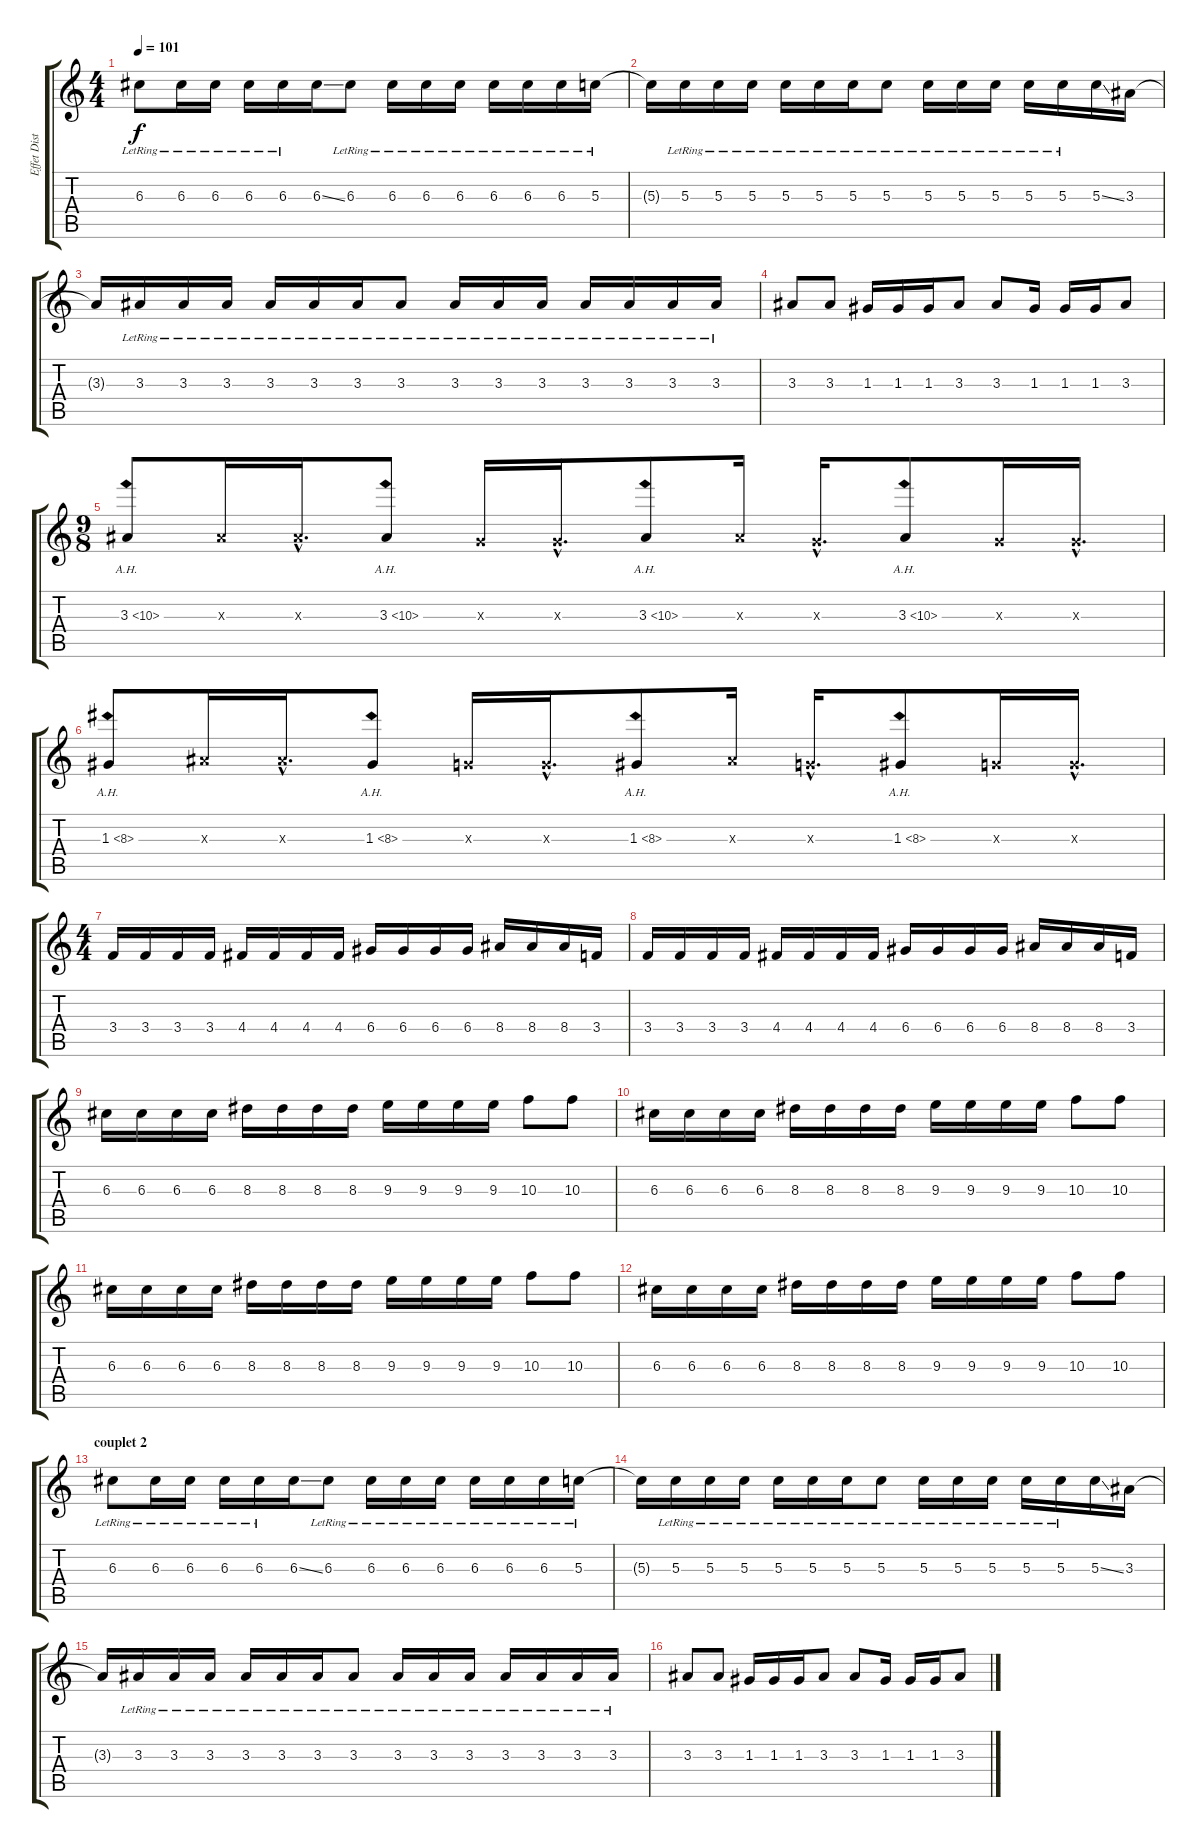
\track ("Effet Disto." "Effet Dist") {instrument overdrivenguitar}
\staff {score tabs}
\tuning (E4 B3 G3 D3 A2 E2) {hide}
\ts (4 4)
\tempo 101
\clef g2
\ks c
6.3{lr}.8{dy f} 6.3{lr}.16 6.3{lr}.16 6.3{lr}.16 6.3{lr}.16 6.3{ss}.16 6.3{lr}.8 6.3{lr}.16 6.3{lr}.16 6.3{lr}.16 6.3{lr}.16 6.3{lr}.16 6.3{lr}.16 5.3{lr}.16 |
5.3{t}.16 5.3{lr}.16 5.3{lr}.16 5.3{lr}.16 5.3{lr}.16 5.3{lr}.16 5.3{lr}.16 5.3{lr}.8 5.3{lr}.16 5.3{lr}.16 5.3{lr}.16 5.3{lr}.16 5.3{lr}.16 5.3{ss}.16 3.3.16 |
3.3{t}.16 3.3{lr}.16 3.3{lr}.16 3.3{lr}.16 3.3{lr}.16 3.3{lr}.16 3.3{lr}.16 3.3{lr}.8 3.3{lr}.16 3.3{lr}.16 3.3{lr}.16 3.3{lr}.16 3.3{lr}.16 3.3{lr}.16 3.3{lr}.16 |
3.3.8 3.3.8 1.3.16 1.3.16 1.3.16 3.3.8 3.3.8 1.3.16 1.3.16 1.3.16 3.3.8 |
\ts (9 8)
3.3{ah 7}.8 3.3{x}.16 3.3{hac x}.16{d} 3.3{ah 7}.8 0.3{x}.16 0.3{hac x}.16{d} 3.3{ah 7}.8 3.3{x}.16 0.3{hac x}.16{d} 3.3{ah 7}.8 0.3{x}.16 0.3{hac x}.16{d} |
1.3{ah 7}.8 3.3{x}.16 3.3{hac x}.16{d} 1.3{ah 7}.8 0.3{x}.16 0.3{hac x}.16{d} 1.3{ah 7}.8 3.3{x}.16 0.3{hac x}.16{d} 1.3{ah 7}.8 0.3{x}.16 0.3{hac x}.16{d} |
\ts (4 4)
3.4.16 3.4.16 3.4.16 3.4.16 4.4.16 4.4.16 4.4.16 4.4.16 6.4.16 6.4.16 6.4.16 6.4.16 8.4.16 8.4.16 8.4.16 3.4.16 |
3.4.16 3.4.16 3.4.16 3.4.16 4.4.16 4.4.16 4.4.16 4.4.16 6.4.16 6.4.16 6.4.16 6.4.16 8.4.16 8.4.16 8.4.16 3.4.16 |
6.3.16 6.3.16 6.3.16 6.3.16 8.3.16 8.3.16 8.3.16 8.3.16 9.3.16 9.3.16 9.3.16 9.3.16 10.3.8 10.3.8 |
6.3.16 6.3.16 6.3.16 6.3.16 8.3.16 8.3.16 8.3.16 8.3.16 9.3.16 9.3.16 9.3.16 9.3.16 10.3.8 10.3.8 |
6.3.16 6.3.16 6.3.16 6.3.16 8.3.16 8.3.16 8.3.16 8.3.16 9.3.16 9.3.16 9.3.16 9.3.16 10.3.8 10.3.8 |
6.3.16 6.3.16 6.3.16 6.3.16 8.3.16 8.3.16 8.3.16 8.3.16 9.3.16 9.3.16 9.3.16 9.3.16 10.3.8 10.3.8 |
\section ("" "couplet 2")
6.3{lr}.8 6.3{lr}.16 6.3{lr}.16 6.3{lr}.16 6.3{lr}.16 6.3{ss}.16 6.3{lr}.8 6.3{lr}.16 6.3{lr}.16 6.3{lr}.16 6.3{lr}.16 6.3{lr}.16 6.3{lr}.16 5.3{lr}.16 |
5.3{t}.16 5.3{lr}.16 5.3{lr}.16 5.3{lr}.16 5.3{lr}.16 5.3{lr}.16 5.3{lr}.16 5.3{lr}.8 5.3{lr}.16 5.3{lr}.16 5.3{lr}.16 5.3{lr}.16 5.3{lr}.16 5.3{ss}.16 3.3.16 |
3.3{t}.16 3.3{lr}.16 3.3{lr}.16 3.3{lr}.16 3.3{lr}.16 3.3{lr}.16 3.3{lr}.16 3.3{lr}.8 3.3{lr}.16 3.3{lr}.16 3.3{lr}.16 3.3{lr}.16 3.3{lr}.16 3.3{lr}.16 3.3{lr}.16 |
3.3.8 3.3.8 1.3.16 1.3.16 1.3.16 3.3.8 3.3.8 1.3.16 1.3.16 1.3.16 3.3.8
